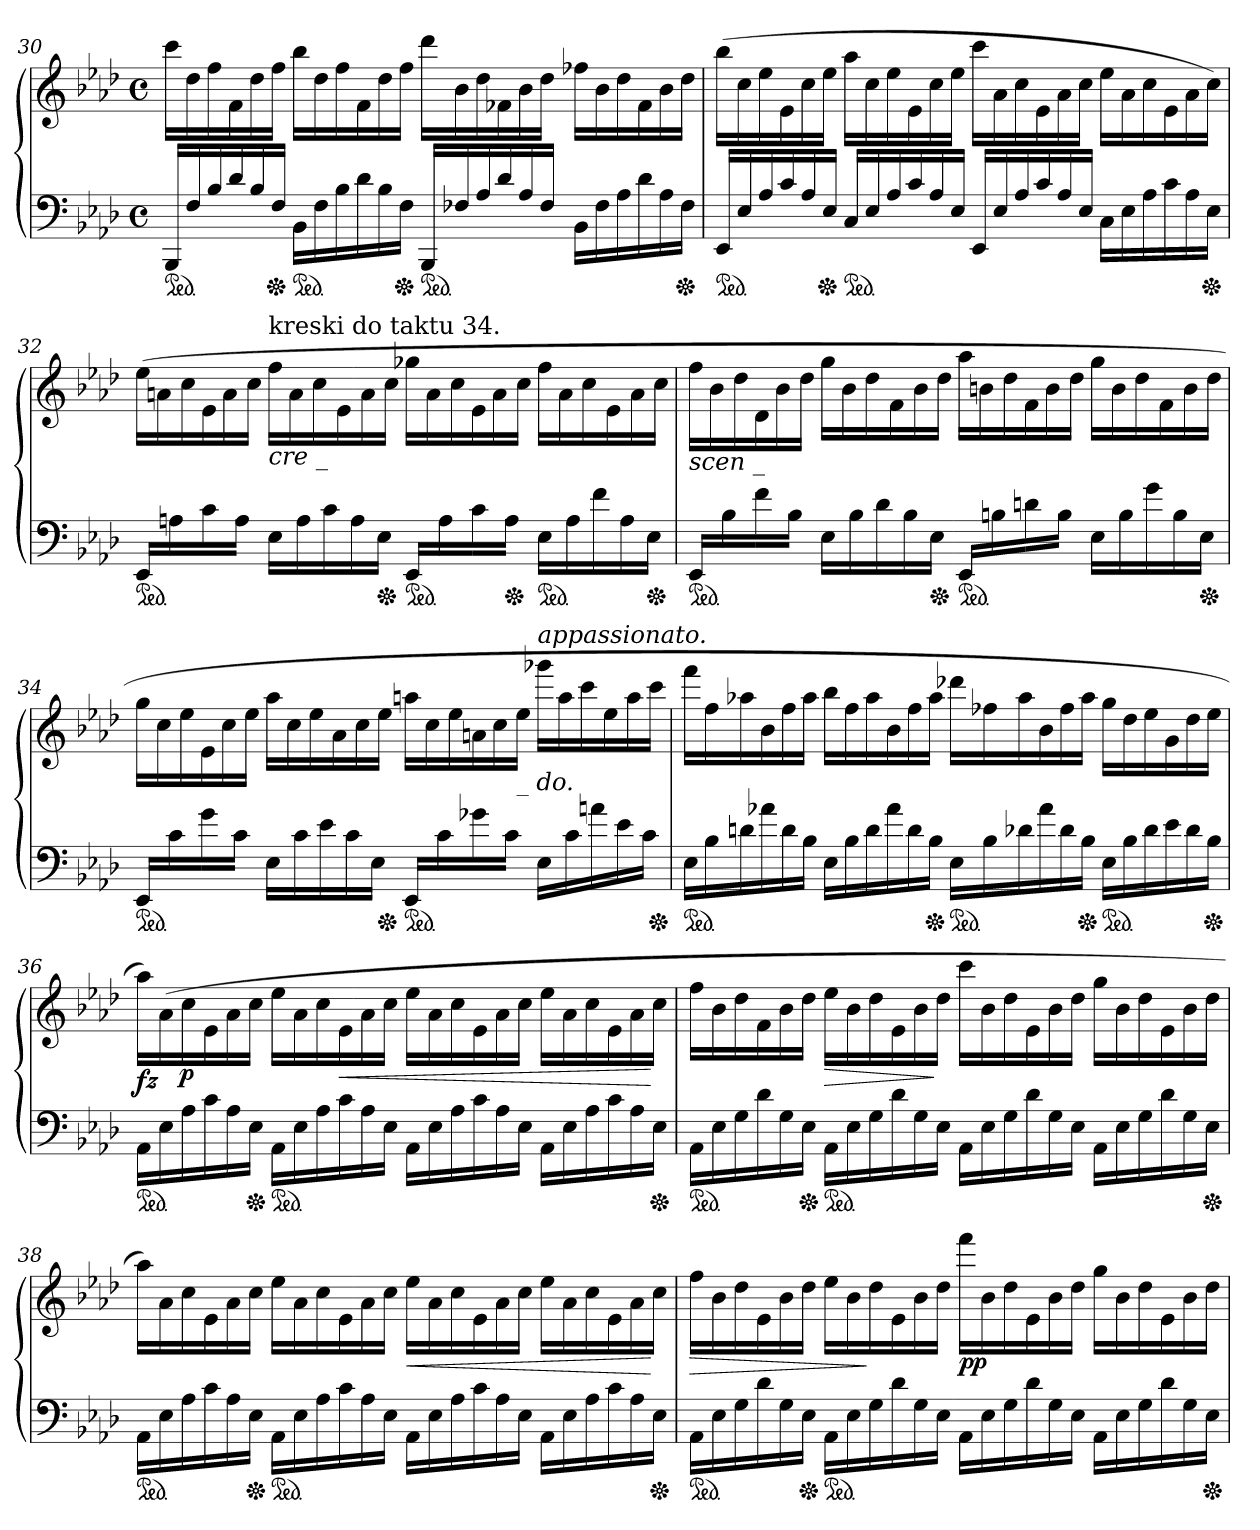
**kern	**kern	**dynam
*part1	*part1	*part1
*staff2	*staff1	*staff1/2
*clefF4	*clefG2	*
*k[b-e-a-d-]	*k[b-e-a-d-]	*
*M4/4	*M4/4	*
*met(c)	*met(c)	*
*Xtuplet	*Xtuplet	*
=30	=30	=30
!LO:TX:b:t=złamana belka	!	!
*ped	*	*
24BBB-/LL	24ccc\LL	.
24F!\	24dd-!	.
24B-!	24ff!	.
24d-!	24f!	.
24B-!	24dd-!	.
*Xped	*	*
24F!JJ	24ff!JJ	.
*ped	*	*
24BB-!\LL	24bb-\LL	.
24F!	24dd-!	.
24B-!	24ff!	.
24d-!	24f!	.
24B-!	24dd-!	.
*Xped	*	*
24F!JJ	24ff!JJ	.
!LO:TX:b:t=złamana belka	!	!
*ped	*	*
24BBB-/LL	24ddd-\LL	.
24F-X!\	24b-!	.
24A-!	24dd-!	.
24d-!	24f-X!	.
24A-!	24b-!	.
24F-!JJ	24dd-!JJ	.
24BB-!\LL	24ff-X\LL	.
24F-!	24b-!	.
24A-!	24dd-!	.
24d-!	24f-!	.
24A-!	24b-!	.
*Xped	*	*
24F-!JJ	24dd-!JJ	.
=31	=31	=31
*ped	*	*
24EE-/LL	(>24bb-\LL	.
24E-!\	24cc!	.
24A-!	24ee-!	.
24c!	24e-!	.
24A-!	24cc!	.
*Xped	*	*
24E-!JJ	24ee-!JJ	.
*ped	*	*
24C!/LL	24aa-\LL	.
24E-!\	24cc!	.
24A-!	24ee-!	.
24c!	24e-!	.
24A-!	24cc!	.
24E-!JJ	24ee-!JJ	.
24EE-/LL	24ccc\LL	.
24E-!\	24a-!	.
24A-!	24cc!	.
24c!	24e-!	.
24A-!	24a-!	.
24E-!JJ	24cc!JJ	.
24C!\LL	24ee-\LL	.
24E-!	24a-!	.
24A-!	24cc!	.
24c!	24e-!	.
24A-!	24a-!	.
*Xped	*	*
24E-!JJ	24cc!JJ)	.
=32	=32	=32
!LO:TX:b:t=złamana belka	!	!
*ped	*	*
16EE-/LL	(>24ee-\LL	.
.	24an!	.
16An!\	.	.
.	24cc!	.
16c!	24e-!	.
.	24a!	.
16A!JJ	.	.
.	24cc!JJ	.
!	!LO:TX:a:t=kreski do taktu 34.	!
!	!LO:TX:b:i:t=cre _	!
20E-!\LL	24ff\LL	.
.	24a!	.
20A!	.	.
.	24cc!	.
20c!	.	.
.	24e-!	.
20A!	.	.
.	24a!	.
*Xped	*	*
20E-!JJ	.	.
.	24cc!JJ	.
!LO:TX:b:t=złamana belka	!	!
*ped	*	*
16EE-/LL	24gg-X\LL	.
.	24a!	.
16A!\	.	.
.	24cc!	.
16c!	24e-!	.
.	24a!	.
*Xped	*	*
16A!JJ	.	.
.	24cc!JJ	.
*ped	*	*
20E-!\LL	24ff\LL	.
.	24a!	.
20A!	.	.
.	24cc!	.
20f!	.	.
.	24e-!	.
20A!	.	.
.	24a!	.
*Xped	*	*
20E-!JJ	.	.
.	24cc!JJ	.
=33	=33	=33
!	!LO:TX:b:i:t=scen _	!
!LO:TX:b:t=złamana belka	!	!
*ped	*	*
16EE-/LL	24ff\LL	.
.	24b-!	.
16B-!\	.	.
.	24dd-!	.
16f!	24d-!	.
.	24b-!	.
16B-!JJ	.	.
.	24dd-!JJ	.
20E-!\LL	24gg\LL	.
.	24b-!	.
20B-!	.	.
.	24dd-!	.
20d-!	.	.
.	24f!	.
20B-!	.	.
.	24b-!	.
*Xped	*	*
20E-!JJ	.	.
.	24dd-!JJ	.
!LO:TX:b:t=złamana belka	!	!
*ped	*	*
16EE-/LL	24aa-\LL	.
.	24bn!	.
16Bn!\	.	.
.	24dd-!	.
16dn!	24f!	.
.	24b!	.
16B!JJ	.	.
.	24dd-!JJ	.
20E-!\LL	24gg\LL	.
.	24b!	.
20B!	.	.
.	24dd-!	.
20g!	.	.
.	24f!	.
20B!	.	.
.	24b!	.
*Xped	*	*
20E-!JJ	.	.
.	24dd-!JJ	.
=34	=34	=34
!LO:TX:b:t=złamana belka	!	!
*ped	*	*
16EE-/LL	24gg\LL	.
.	24cc!	.
16c!\	.	.
.	24ee-!	.
16g!	24e-!	.
.	24cc!	.
16c!JJ	.	.
.	24ee-!JJ	.
20E-!\LL	24aa-\LL	.
.	24cc!	.
20c!	.	.
.	24ee-!	.
20e-!	.	.
.	24a-!	.
20c!	.	.
.	24cc!	.
20E-!JJ	.	.
*Xped	*	*
.	24ee-!JJ	.
!LO:TX:b:t=złamana belka	!	!
*ped	*	*
16EE-/LL	24aan\LL	.
.	24cc!	.
16c!\	.	.
.	24ee-!	.
16g-X!	24an!	.
.	24cc!	.
16c!JJ	.	.
!	!LO:TX:b:i:t=_ do.	!
.	24ee-!JJ	.
!	!LO:TX:a:i:t=appassionato.	!
20E-!\LL	24ggg-X\LL	.
.	24aa!	.
20c!	.	.
.	24ccc!	.
20an!	.	.
.	24ee-!	.
20e-!	.	.
.	24aa!	.
20c!JJ	.	.
*Xped	*	*
.	24ccc!JJ	.
=35	=35	=35
*ped	*	*
24E-\LL	24fff\LL	.
24B-!	24ff!	.
24dn!	24aa-X!	.
24a-X!	24b-!	.
24d!	24ff!	.
24B-!JJ	24aa-!JJ	.
24E-\LL	24bb-\LL	.
24B-!	24ff!	.
24d!	24aa-!	.
24a-!	24b-!	.
24d!	24ff!	.
*Xped	*	*
24B-!JJ	24aa-!JJ	.
*ped	*	*
24E-\LL	24ddd-X\LL	.
24B-!	24ff-X!	.
24d-X!	24aa-!	.
24a-!	24b-!	.
24d-!	24ff-!	.
*Xped	*	*
24B-!JJ	24aa-!JJ	.
*ped	*	*
24E-\LL	24gg\LL	.
24B-!	24dd-!	.
24d-!	24ee-!	.
24e-!	24g!	.
24d-!	24dd-!	.
*Xped	*	*
24B-!JJ	24ee-!JJ	.
=36	=36	=36
*ped	*	*
24AA-\LL	24aa-\LL)	fz
24E-!	(>24a-!	.
24A-!	24cc!	p
24c!	24e-!	.
24A-!	24a-!	.
*Xped	*	*
24E-!JJ	24cc!JJ	.
*ped	*	*
24AA-!\LL	24ee-\LL	.
24E-!	24a-!	.
24A-!	24cc!	.
24c!	24e-!	<
24A-!	24a-!	.
24E-!JJ	24cc!JJ	.
24AA-!\LL	24ee-\LL	.
24E-!	24a-!	.
24A-!	24cc!	.
24c!	24e-!	.
24A-!	24a-!	.
24E-!JJ	24cc!JJ	.
24AA-!\LL	24ee-\LL	.
24E-!	24a-!	.
24A-!	24cc!	.
24c!	24e-!	.
24A-!	24a-!	.
*Xped	*	*
24E-!JJ	24cc!JJ	[
=37	=37	=37
*ped	*	*
24AA-!\LL	24ff\LL	.
24E-!	24b-!	.
24G!	24dd-!	.
24d-!	24f!	.
24G!	24b-!	.
*Xped	*	*
24E-!JJ	24dd-!JJ	.
*ped	*	*
24AA-!\LL	24ee-\LL	>
24E-!	24b-!	.
24G!	24dd-!	.
24d-!	24e-!	.
24G!	24b-!	.
24E-!JJ	24dd-!JJ	]
24AA-!\LL	24ccc\LL	.
24E-!	24b-!	.
24G!	24dd-!	.
24d-!	24e-!	.
24G!	24b-!	.
24E-!JJ	24dd-!JJ	.
24AA-!\LL	24gg\LL	.
24E-!	24b-!	.
24G!	24dd-!	.
24d-!	24e-!	.
24G!	24b-!	.
*Xped	*	*
24E-!JJ	24dd-!JJ	.
=38	=38	=38
*ped	*	*
24AA-!\LL	24aa-\LL)	.
24E-!	24a-!	.
24A-!	24cc!	.
24c!	24e-!	.
24A-!	24a-!	.
*Xped	*	*
24E-!JJ	24cc!JJ	.
*ped	*	*
24AA-!\LL	24ee-\LL	.
24E-!	24a-!	.
24A-!	24cc!	.
24c!	24e-!	.
24A-!	24a-!	.
24E-!JJ	24cc!JJ	.
24AA-!\LL	24ee-\LL	<
24E-!	24a-!	.
24A-!	24cc!	.
24c!	24e-!	.
24A-!	24a-!	.
24E-!JJ	24cc!JJ	.
24AA-!\LL	24ee-\LL	.
24E-!	24a-!	.
24A-!	24cc!	.
24c!	24e-!	.
24A-!	24a-!	.
*Xped	*	*
24E-!JJ	24cc!JJ	[
=39	=39	=39
*ped	*	*
24AA-!\LL	24ff\LL	>
24E-!	24b-!	.
24G!	24dd-!	.
24d-!	24e-!	.
24G!	24b-!	.
*Xped	*	*
24E-!JJ	24dd-!JJ	.
*ped	*	*
24AA-!\LL	24ee-\LL	.
24E-!	24b-!	.
24G!	24dd-!	]
24d-!	24e-!	.
24G!	24b-!	.
24E-!JJ	24dd-!JJ	.
24AA-!\LL	24fff\LL	pp
24E-!	24b-!	.
24G!	24dd-!	.
24d-!	24e-!	.
24G!	24b-!	.
24E-!JJ	24dd-!JJ	.
24AA-!\LL	24gg\LL	.
24E-!	24b-!	.
24G!	24dd-!	.
24d-!	24e-!	.
24G!	24b-!	.
*Xped	*	*
24E-!JJ	24dd-!JJ	.
=	=	=
*-	*-	*-
